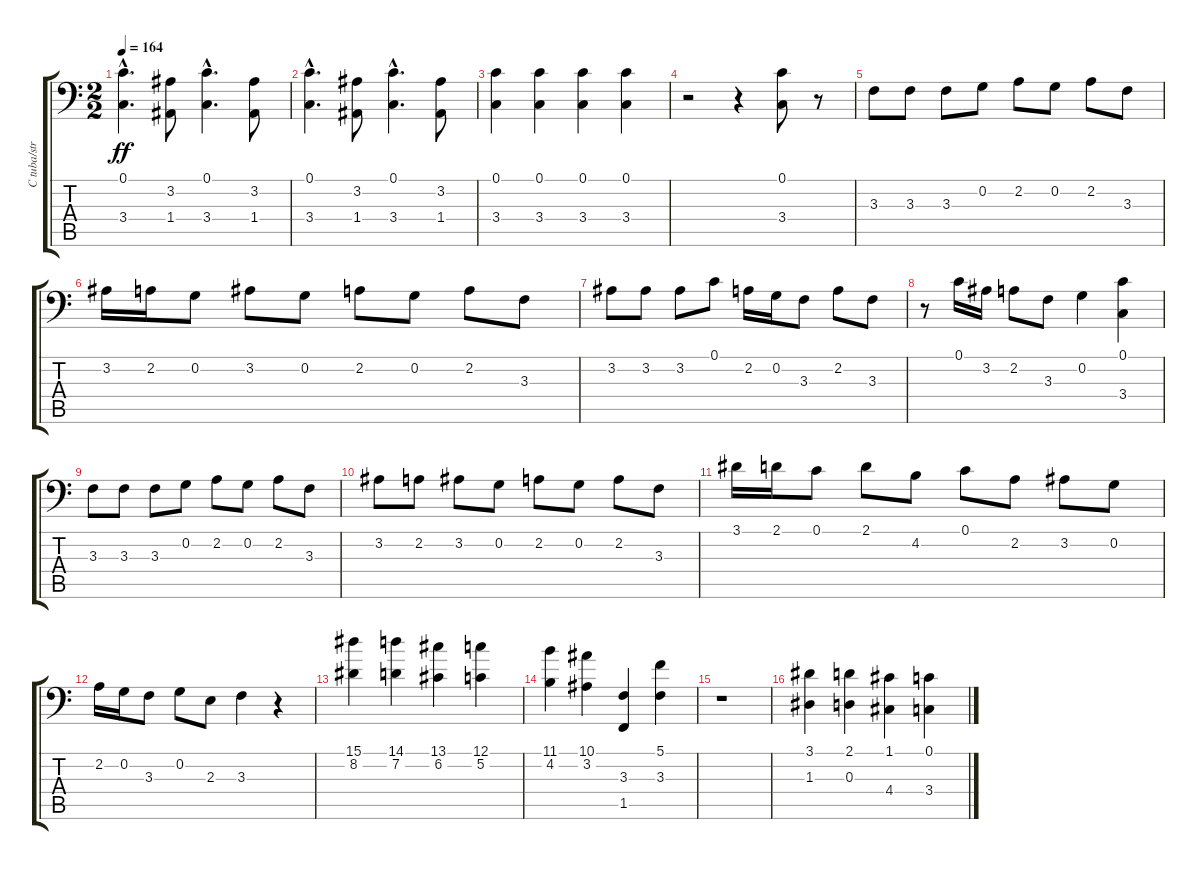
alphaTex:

\track ("C tuba/string bass" "C tuba/str") {instrument electricbassfinger}
\staff {score tabs}
\tuning (C3 G2 D2 A1 E1 B0) {hide}
\ts (2 2)
\tempo 164
\clef f4
\ks c
(0.1{hac} 3.4{hac}).4{d dy ff} (3.2 1.4).8 (0.1{hac} 3.4{hac}).4{d} (3.2 1.4).8 |
(0.1{hac} 3.4{hac}).4{d} (3.2 1.4).8 (0.1{hac} 3.4{hac}).4{d} (3.2 1.4).8 |
(0.1 3.4).4 (0.1 3.4).4 (0.1 3.4).4 (0.1 3.4).4 |
r.2 r.4 (0.1 3.4).8 r.8 |
3.3.8 3.3.8 3.3.8 0.2.8 2.2.8 0.2.8 2.2.8 3.3.8 |
3.2.16 2.2.16 0.2.8 3.2.8 0.2.8 2.2.8 0.2.8 2.2.8 3.3.8 |
3.2.8 3.2.8 3.2.8 0.1.8 2.2.16 0.2.16 3.3.8 2.2.8 3.3.8 |
r.8 0.1.16 3.2.16 2.2.8 3.3.8 0.2.4 (0.1 3.4).4 |
3.3.8 3.3.8 3.3.8 0.2.8 2.2.8 0.2.8 2.2.8 3.3.8 |
3.2.8 2.2.8 3.2.8 0.2.8 2.2.8 0.2.8 2.2.8 3.3.8 |
3.1.16 2.1.16 0.1.8 2.1.8 4.2.8 0.1.8 2.2.8 3.2.8 0.2.8 |
2.2.16 0.2.16 3.3.8 0.2.8 2.3.8 3.3.4 r.4 |
(15.1 8.2).4 (14.1 7.2).4 (13.1 6.2).4 (12.1 5.2).4 |
(11.1 4.2).4 (10.1 3.2).4 (3.3 1.5).4 (5.1 3.3).4 |
r.1 |
(3.1 1.3).4 (2.1 0.3).4 (1.1 4.4).4 (0.1 3.4).4
